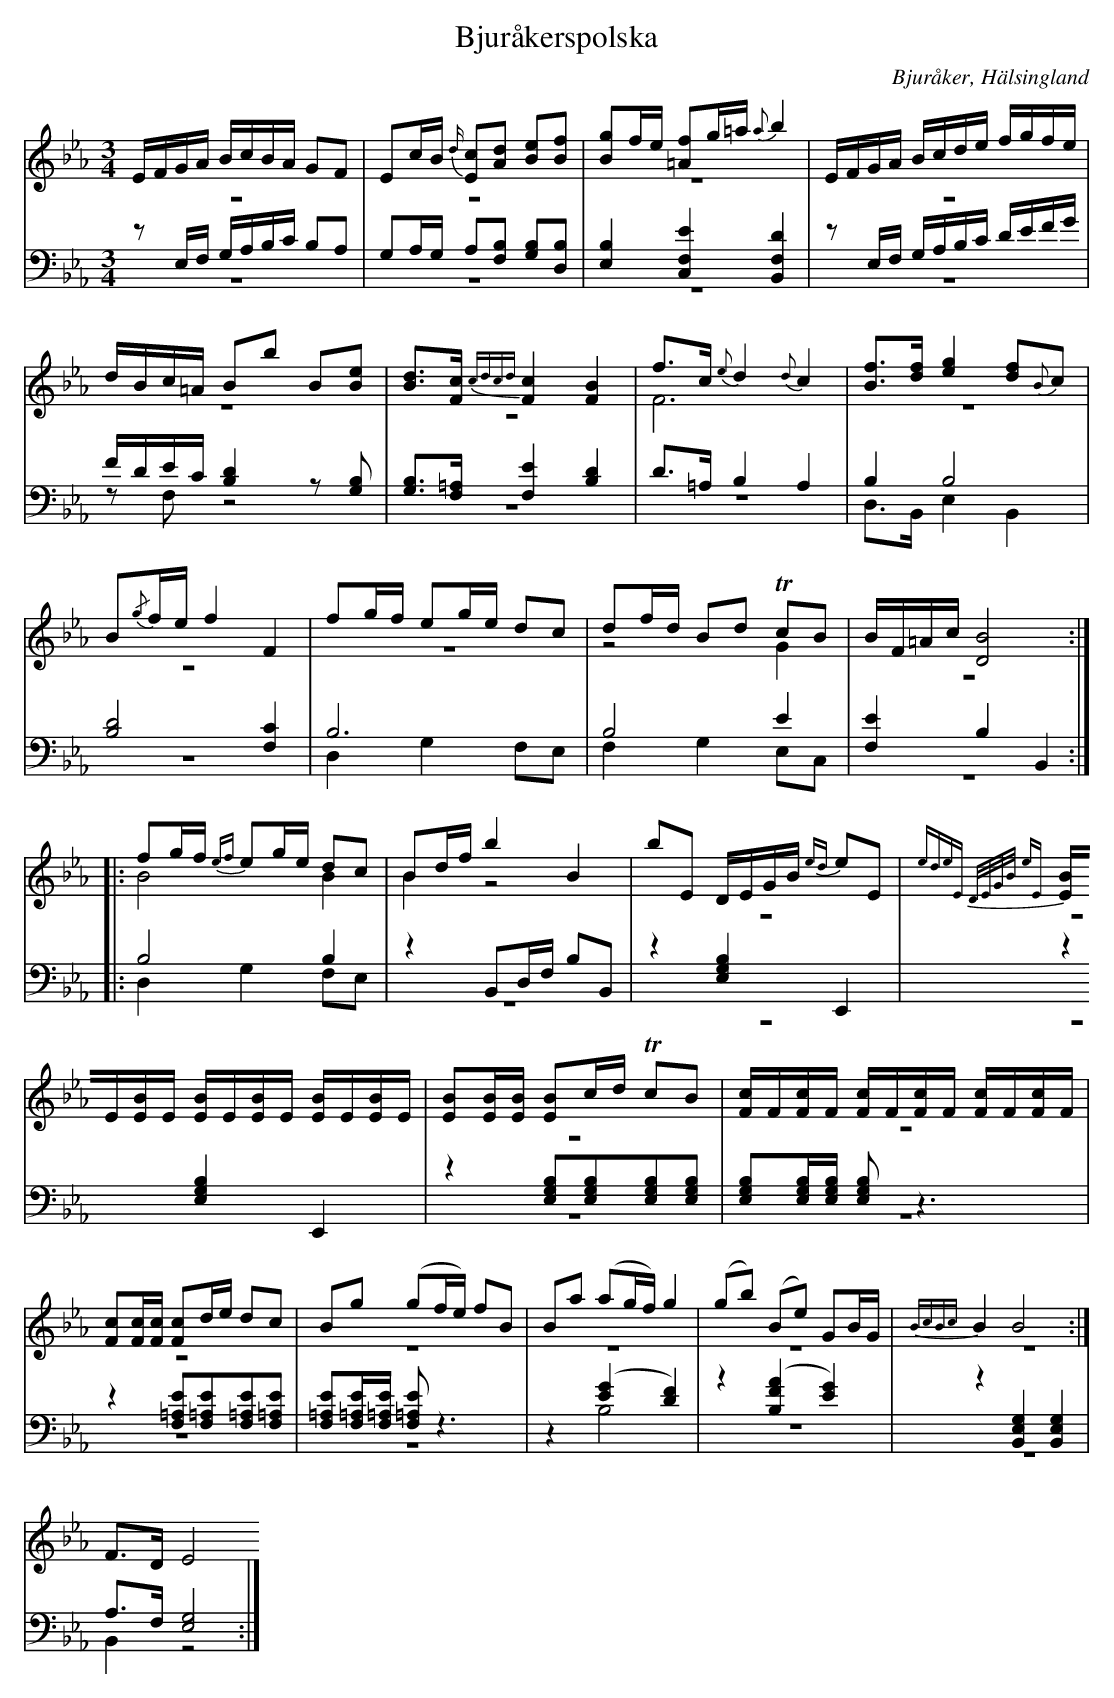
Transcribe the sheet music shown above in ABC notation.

X:1
T: Bjuråkerspolska
O: Bjuråker, Hälsingland
M: 3/4
L: 1/8
K: Eb
V:1
V:2 merge
V:3
V:4 merge
V:1
E/F/G/A/ B/c/B/A/ GF|Ec/B/ {d/}[Ec][Ad] [Be][Bf]|[Bg]f/e/ [=Af]g/=a/ {a}b2|E/F/G/A/ B/c/d/e/ f/g/f/e/|
d/B/c/=A/ Bb B[Be]|[Bd]>[Fc] {c8/5d8/5c8/5d8/5}[F2c2] [F2B2]|f>c {e}d2 {d}c2|[Bf]>[df] [e2g2] [df]{B}c|
B{/g}f/e/ f2 F2|fg/f/ eg/e/ dc|df/d/ Bd TcB|B/F/=A/c/ [D4B4]:|
|:fg/f/ {ef}eg/e/ dc|Bd/f/ b2 B2|bE D/E/G/B/ {ed}eE|{edeE D/E/G/B/ eE|
[E/B/]E/[E/B/]E/ [E/B/]E/[E/B/]E/ [E/B/]E/[E/B/]E/|[EB][E/B/][E/B/] [EB]c/d/ TcB|[F/c/]F/[F/c/]F/ [F/c/]F/[F/c/]F/ [F/c/]F/[F/c/]F/|[Fc][F/c/][F/c/] [Fc]d/e/ dc|Bg (gf/e/) fB|Ba (ag/f/) g2|(gb) (Be) GB/G/|{B8/5c8/5B8/5c8/5}B2 B4:|
V:2
z6|z6|z6|z6|
z6|z6|F6|z6|
z6|z6|z4 G2|z6:|
|:B4 B2|B2 z4|z6|z6|
z6|z6|z6|z6|
z6|z6|z6|F>D E4:|
V:3 clef=bass
zE,/F,/ G,/A,/B,/C/ B,A,|G,A,/G,/ A,[F,B,] [G,B,][D,B,]|[E,2B,2] [C,2F,2E2] [B,,2F,2D2]|zE,/F,/ G,/A,/B,/C/ D/E/F/G/|
F/D/E/C/ [B,2D2]z[G,B,]|[G,B,]>[F,=A,] [F,2E2] [B,2D2]|D>=A, B,2 A,2|B,2 B,4|
[B,4D4] [F,2C2]|B,6|B,4 E2|[F,2E2] B,2 B,,2:|
|:B,4 B,2|z2 B,,D,/F,/ B,B,,|z2 [E,2G,2B,2] E,,2|z2 [E,2G,2B,2] E,,2|
z2 [E,G,B,][E,G,B,][E,G,B,][E,G,B,]|[E,G,B,][E,/G,/B,/][E,/G,/B,/] [E,G,B,] z3|z2 [F,=A,E][F,=A,E][F,=A,E][F,=A,E]|[F,=A,E][F,/=A,/E/][F,/=A,/E/] [F,=A,E] z3|
z2 ([E2G2] [D2F2])|z2 ([B,2F2A2] [E2G2])|z2 [B,,2E,2G,2] [B,,2E,2G,2]|A,>F, [E,4G,4]:|
V:4  clef=bass
z6|z6|z6|z6|
zF, z4|z6|z6|D,>B,, E,2 B,,2|
z6|D,2 G,2 F,E,|F,2 G,2 E,C,|z6:|
|:D,2 G,2 F,E,|z6|z6|z6|
z6|z6|z6|z6|
z2 B,4|z6|z6|B,,2 z4:|
